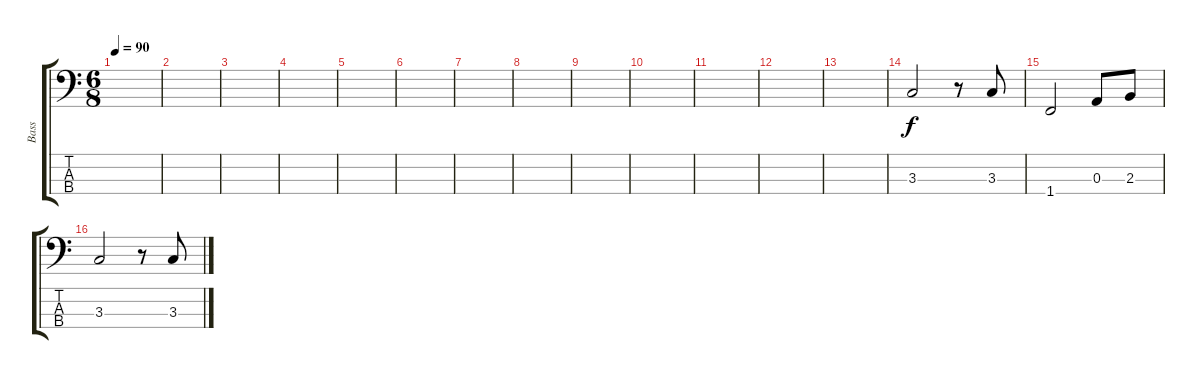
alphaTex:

\track ("Bass" "Bass") {instrument fretlessbass}
\staff {score tabs}
\tuning (G2 D2 A1 E1) {hide}
\ts (6 8)
\tempo 90
\clef f4
\ks c
|
|
|
|
|
|
|
|
|
|
|
|
|
3.3.2 r.8 3.3.8 |
1.4.2 0.3.8 2.3.8 |
3.3.2 r.8 3.3.8
